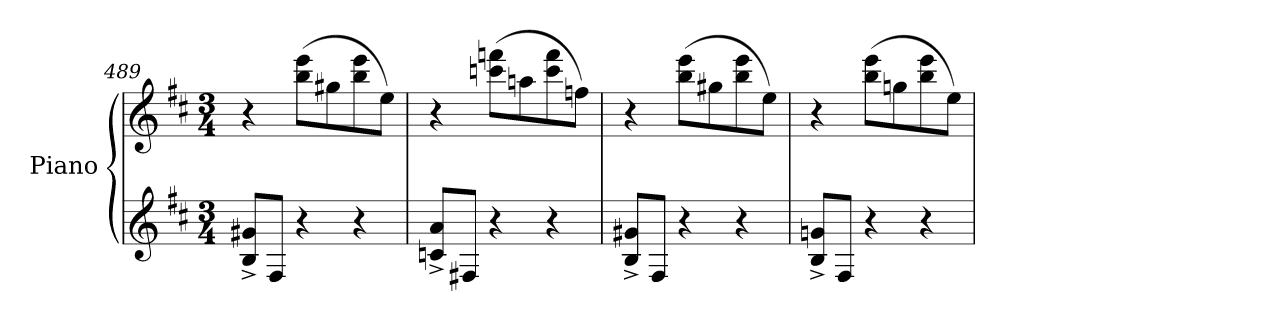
**kern	**kern
*part1	*part1
*staff2	*staff1
*I"Piano	*
*I'Pno	*
*clefG2	*clefG2
*k[f#c#]	*k[f#c#]
*M3/4	*M3/4
=489	=489
8B/^ 8g#X/^L	4r
8F#/J	.
4r	(8bb\ 8eee\L
.	8gg#X\
4r	8bb\ 8eee\
.	8ee\J)
=490	=490
8cn/^ 8a/^L	4r
8F#X/J	.
4r	(8cccn\ 8fffn\L
.	8aan\
4r	8ccc\ 8fff\
.	8ffn\J)
!!LO:PB:g=z
=491	=491
8B/^ 8g#X/^L	4r
8F#/J	.
4r	(8bb\ 8eee\L
.	8gg#X\
4r	8bb\ 8eee\
.	8ee\J)
=492	=492
8B/^ 8gn/^L	4r
8F#/J	.
4r	(8bb\ 8eee\L
.	8ggn\
4r	8bb\ 8eee\
.	8ee\J)
=	=
*-	*-
